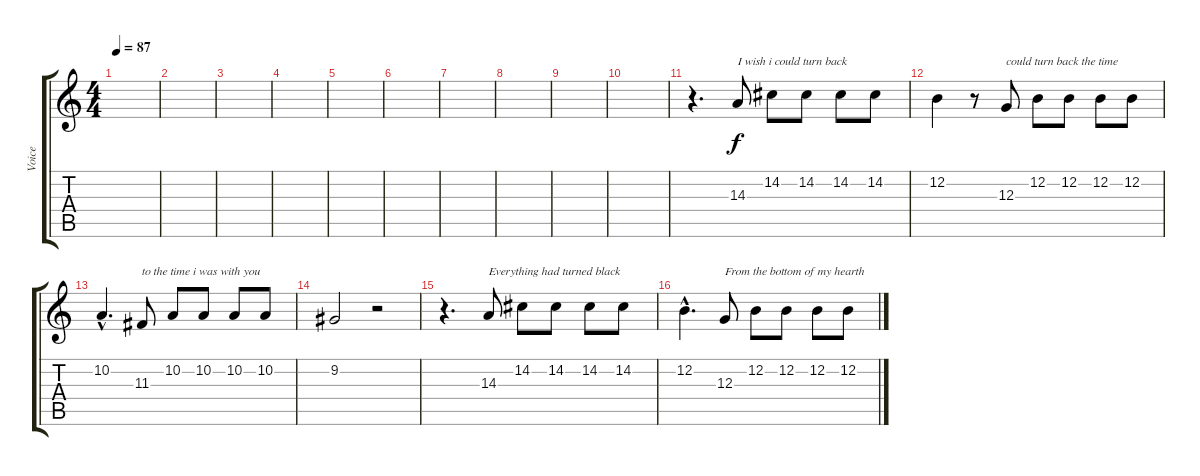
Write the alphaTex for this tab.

\track ("Voice" "Voice") {instrument clarinet}
\staff {score tabs}
\tuning (E4 B3 G3 D3 A2 E2) {hide}
\ts (4 4)
\tempo 87
\clef g2
\ks c
|
|
|
|
|
|
|
|
|
|
r.4{d} 14.3.8{txt "I wish i could turn back"} 14.2.8 14.2.8 14.2.8 14.2.8 |
12.2.4 r.8 12.3.8{txt "could turn back the time"} 12.2.8 12.2.8 12.2.8 12.2.8 |
10.2{hac}.4{d} 11.3.8{txt "to the time i was with you"} 10.2.8 10.2.8 10.2.8 10.2.8 |
9.2.2 r.2 |
r.4{d} 14.3.8{txt "Everything had turned black"} 14.2.8 14.2.8 14.2.8 14.2.8 |
12.2{hac}.4{d} 12.3.8{txt "From the bottom of my hearth"} 12.2.8 12.2.8 12.2.8 12.2.8
